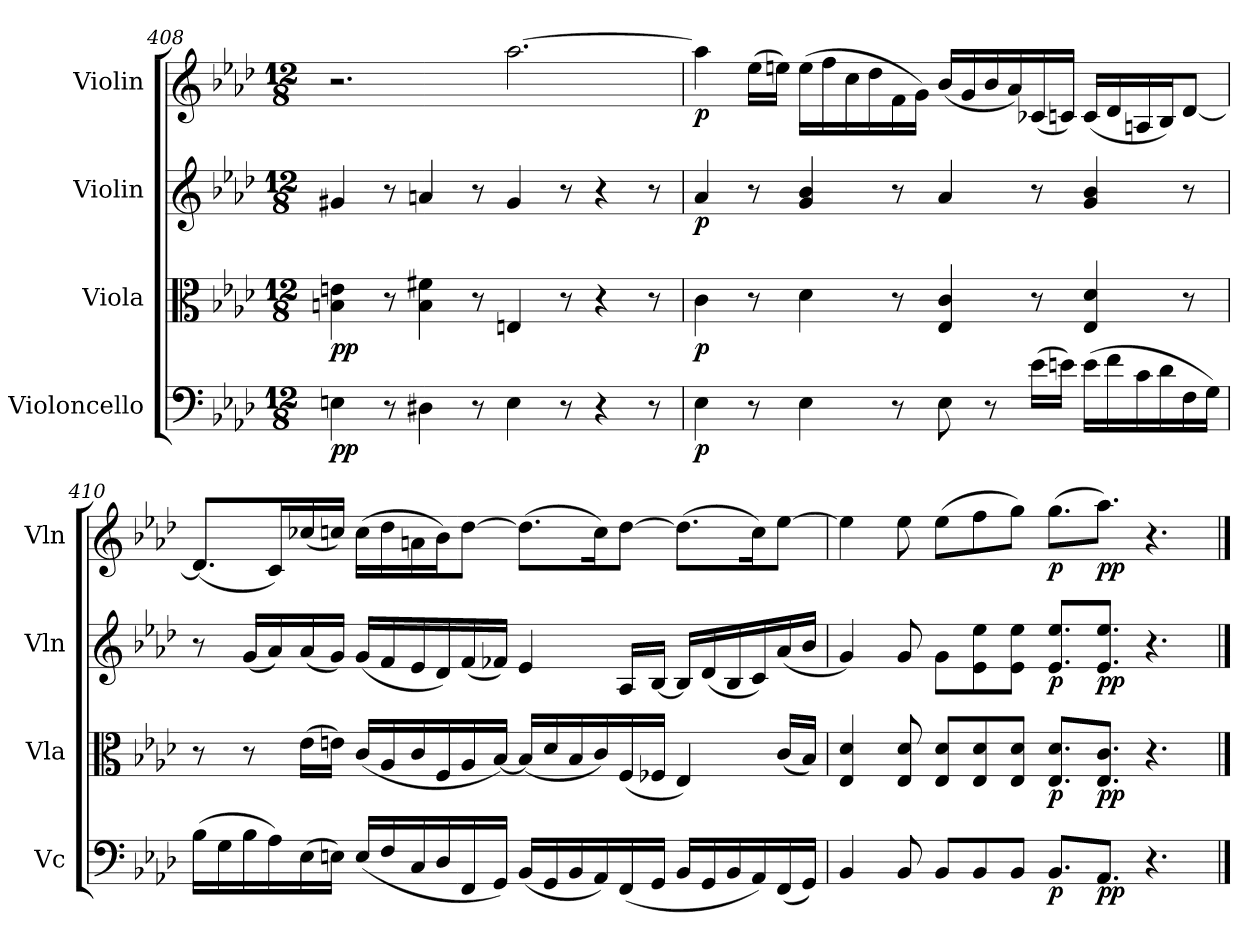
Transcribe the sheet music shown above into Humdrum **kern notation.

**kern	**dynam	**kern	**dynam	**kern	**dynam	**kern	**dynam
*part4	*part4	*part3	*part3	*part2	*part2	*part1	*part1
*staff4	*staff4	*staff3	*staff3	*staff2	*staff2	*staff1	*staff1
*I"Violoncello	*	*I"Viola	*	*I"Violin	*	*I"Violin	*
*I'Vc	*	*I'Vla	*	*I'Vln	*	*I'Vln	*
*clefF4	*	*clefC3	*	*clefG2	*	*clefG2	*
*k[b-e-a-d-]	*	*k[b-e-a-d-]	*	*k[b-e-a-d-]	*	*k[b-e-a-d-]	*
*M12/8	*	*M12/8	*	*M12/8	*	*M12/8	*
=408	=408	=408	=408	=408	=408	=408	=408
4En	pp	4Bn 4en	pp	4g#X	.	2.r	.
8r	.	8r	.	8r	.	.	.
4D#X	.	4B 4f#X	.	4an	.	.	.
8r	.	8r	.	8r	.	.	.
4E	.	4En	.	4g#	.	[2.aa-	.
8r	.	8r	.	8r	.	.	.
4r	.	4r	.	4r	.	.	.
8r	.	8r	.	8r	.	.	.
=409	=409	=409	=409	=409	=409	=409	=409
4E-	p	4c	p	4a-	p	4aa-]	p
8r	.	8r	.	8r	.	(16ee-\LL	.
.	.	.	.	.	.	16een\JJ)	.
4E-	.	4d-	.	4g 4b-	.	(16ee\LL	.
.	.	.	.	.	.	16ff\	.
.	.	.	.	.	.	16cc\	.
.	.	.	.	.	.	16dd-\	.
8r	.	8r	.	8r	.	16f\	.
.	.	.	.	.	.	16g\JJ)	.
8E-	.	4E- 4c	.	4a-	.	(16b-/LL	.
.	.	.	.	.	.	16g/	.
8r	.	.	.	.	.	16b-/	.
.	.	.	.	.	.	16a-/)	.
(16e-\LL	.	8r	.	8r	.	(16c-X/	.
16en\JJ)	.	.	.	.	.	16cn/JJ)	.
(16e\LL	.	4E- 4d-	.	4g 4b-	.	(16c/LL	.
16f\	.	.	.	.	.	16d-/	.
16c\	.	.	.	.	.	16An/	.
16d-\	.	.	.	.	.	16B-/J)	.
16F\	.	8r	.	8r	.	[8d-/J	.
16G\JJ)	.	.	.	.	.	.	.
=410	=410	=410	=410	=410	=410	=410	=410
(16B-\LL	.	8r	.	8r	.	(8.d-/L]	.
16G\	.	.	.	.	.	.	.
16B-\	.	8r	.	(16g/LL	.	.	.
16A-\)	.	.	.	16a-/)	.	16c/L)	.
(16E-\	.	(16e-\LL	.	(16a-/	.	(16cc-X/	.
16En\JJ)	.	16en\JJ)	.	16g/JJ)	.	16ccn/JJ)	.
(16E/LL	.	(16c/LL	.	(16g/LL	.	(16cc\LL	.
16F/	.	16A-/	.	16f/	.	16dd-\	.
16C/	.	16c/	.	16e-/	.	16an\	.
16D-/	.	16F/	.	16d-/)	.	16b-\J)	.
16FF/	.	16A-/	.	(16f/	.	[8dd-\J	.
16GG/JJ)	.	[16B-/JJ)	.	16f-X/JJ)	.	.	.
(16BB-/LL	.	(16B-/LL]	.	4e-	.	(8.dd-\L]	.
16GG/	.	16d-/	.	.	.	.	.
16BB-/	.	16B-/	.	.	.	.	.
16AA-/)	.	16c/)	.	.	.	16cc\K)	.
(16FF/	.	(16F/	.	16A-/LL	.	[8dd-\J	.
16GG/JJ	.	16F-X/JJ	.	[16B-/JJ	.	.	.
16BB-/LL	.	4E-)	.	16B-/LL]	.	(8.dd-\L]	.
16GG/	.	.	.	(16d-/	.	.	.
16BB-/	.	.	.	16B-/	.	.	.
16AA-/)	.	.	.	16c/)	.	16cc\K)	.
(16FF/	.	(16c/LL	.	(16a-/	.	[8ee-\J	.
16GG/JJ)	.	16B-/JJ)	.	16b-/JJ	.	.	.
=411	=411	=411	=411	=411	=411	=411	=411
4BB-	.	4E- 4d-	.	4g)	.	4ee-]	.
8BB-	.	8E- 8d-	.	8g	.	8ee-	.
8BB-/L	.	8E-/ 8d-/L	.	8g\L	.	(8ee-\L	.
8BB-/	.	8E-/ 8d-/	.	8e-\ 8ee-\	.	8ff\	.
8BB-/J	.	8E-/ 8d-/J	.	8e-\ 8ee-\J	.	8gg\J)	.
8.BB-/L	p	8.E-/ 8.d-/L	p	8.e-/ 8.ee-/L	p	(8.gg\L	p
8.AA-/J	pp	8.E-/ 8.c/J	pp	8.e-/ 8.ee-/J	pp	8.aa-\J)	pp
4.r	.	4.r	.	4.r	.	4.r	.
==	==	==	==	==	==	==	==
*-	*-	*-	*-	*-	*-	*-	*-
